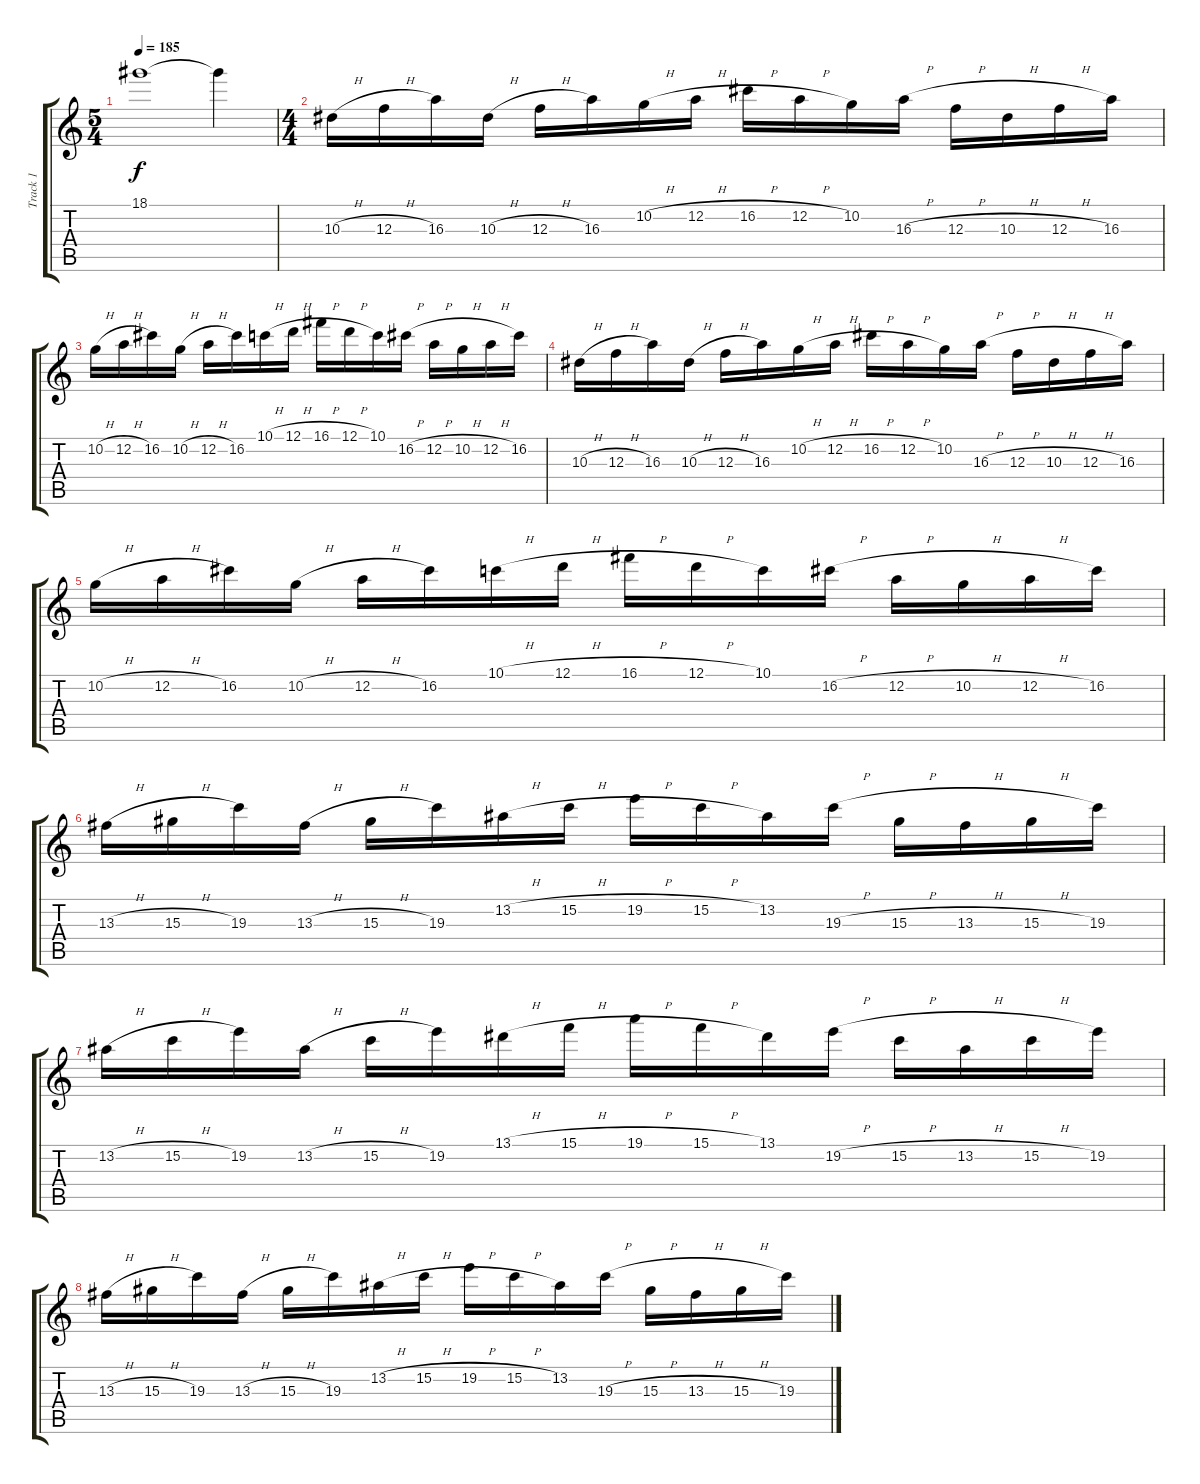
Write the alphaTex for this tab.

\track ("Track 1" "Track 1") {instrument distortionguitar}
\staff {score tabs}
\tuning (D4 A3 F3 C3 G2 C2) {hide}
\ts (5 4)
\tempo 185
\clef g2
\ks c
18.1.1{dy f} 18.1{t}.4 |
\ts (4 4)
10.3{h}.16 12.3{h}.16 16.3.16 10.3{h}.16 12.3{h}.16 16.3.16 10.2{h}.16 12.2{h}.16 16.2{h}.16 12.2{h}.16 10.2.16 16.3{h}.16 12.3{h}.16 10.3{h}.16 12.3{h}.16 16.3.16 |
10.2{h}.16 12.2{h}.16 16.2.16 10.2{h}.16 12.2{h}.16 16.2.16 10.1{h}.16 12.1{h}.16 16.1{h}.16 12.1{h}.16 10.1.16 16.2{h}.16 12.2{h}.16 10.2{h}.16 12.2{h}.16 16.2.16 |
10.3{h}.16 12.3{h}.16 16.3.16 10.3{h}.16 12.3{h}.16 16.3.16 10.2{h}.16 12.2{h}.16 16.2{h}.16 12.2{h}.16 10.2.16 16.3{h}.16 12.3{h}.16 10.3{h}.16 12.3{h}.16 16.3.16 |
10.2{h}.16 12.2{h}.16 16.2.16 10.2{h}.16 12.2{h}.16 16.2.16 10.1{h}.16 12.1{h}.16 16.1{h}.16 12.1{h}.16 10.1.16 16.2{h}.16 12.2{h}.16 10.2{h}.16 12.2{h}.16 16.2.16 |
13.3{h}.16 15.3{h}.16 19.3.16 13.3{h}.16 15.3{h}.16 19.3.16 13.2{h}.16 15.2{h}.16 19.2{h}.16 15.2{h}.16 13.2.16 19.3{h}.16 15.3{h}.16 13.3{h}.16 15.3{h}.16 19.3.16 |
13.2{h}.16 15.2{h}.16 19.2.16 13.2{h}.16 15.2{h}.16 19.2.16 13.1{h}.16 15.1{h}.16 19.1{h}.16 15.1{h}.16 13.1.16 19.2{h}.16 15.2{h}.16 13.2{h}.16 15.2{h}.16 19.2.16 |
13.3{h}.16 15.3{h}.16 19.3.16 13.3{h}.16 15.3{h}.16 19.3.16 13.2{h}.16 15.2{h}.16 19.2{h}.16 15.2{h}.16 13.2.16 19.3{h}.16 15.3{h}.16 13.3{h}.16 15.3{h}.16 19.3.16
